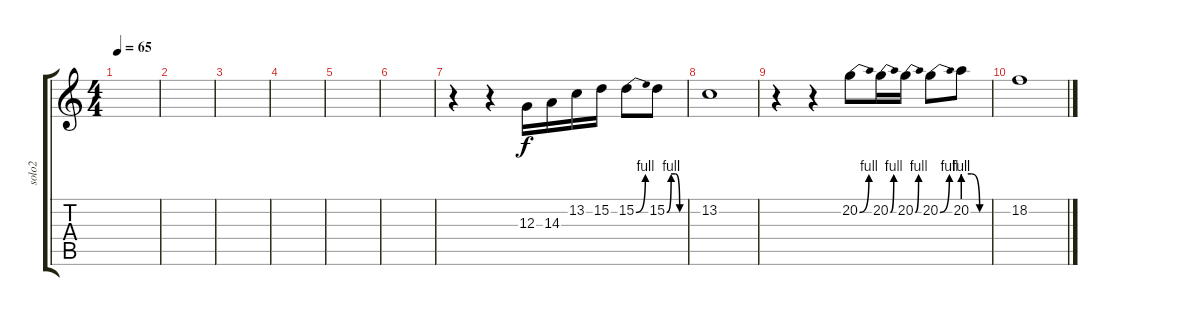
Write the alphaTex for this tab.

\track ("solo2" "solo2") {instrument fx7echoes}
\staff {score tabs}
\tuning (E4 B3 G3 D3 A2 E2) {hide}
\ts (4 4)
\tempo 65
\clef g2
\ks c
|
|
|
|
|
|
r.4 r.4 12.3.16{volume 8} 14.3.16 13.2.16 15.2.16 15.2{be (bend 0 0 60 4)}.8 15.2{be (custom 0 0 15 4 30 4 45 0 60 0)}.8 |
13.2.1 |
r.4 r.4 20.2{be (bend 0 0 60 4)}.8 20.2{be (bend 0 0 60 4)}.16 20.2{be (bend 0 0 60 4)}.16 20.2{be (bend 0 0 60 4)}.8 20.2{be (custom 0 4 20 4 40 0 60 0)}.8 |
18.2.1
